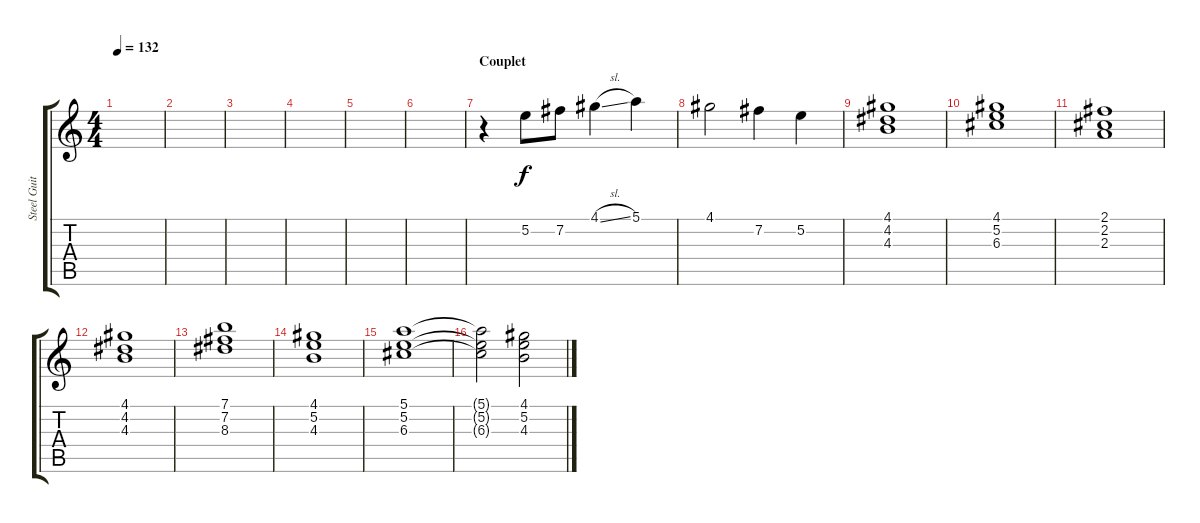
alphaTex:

\track ("Steel Guitar" "Steel Guit") {instrument acousticguitarsteel}
\staff {score tabs}
\tuning (E4 B3 G3 D3 A2 E2) {hide}
\ts (4 4)
\tempo 132
\clef g2
\ks c
|
|
|
|
|
|
\section ("" "Couplet")
r.4 5.2.8 7.2.8 4.1{sl}.4 5.1.4 |
4.1.2 7.2.4 5.2.4 |
(4.1 4.2 4.3).1 |
(4.1 5.2 6.3).1 |
(2.1 2.2 2.3).1 |
(4.1 4.2 4.3).1 |
(7.1 7.2 8.3).1 |
(4.1 5.2 4.3).1 |
(5.1 5.2 6.3).1 |
(5.1{t} 5.2{t} 6.3{t}).2 (4.1 5.2 4.3).2
